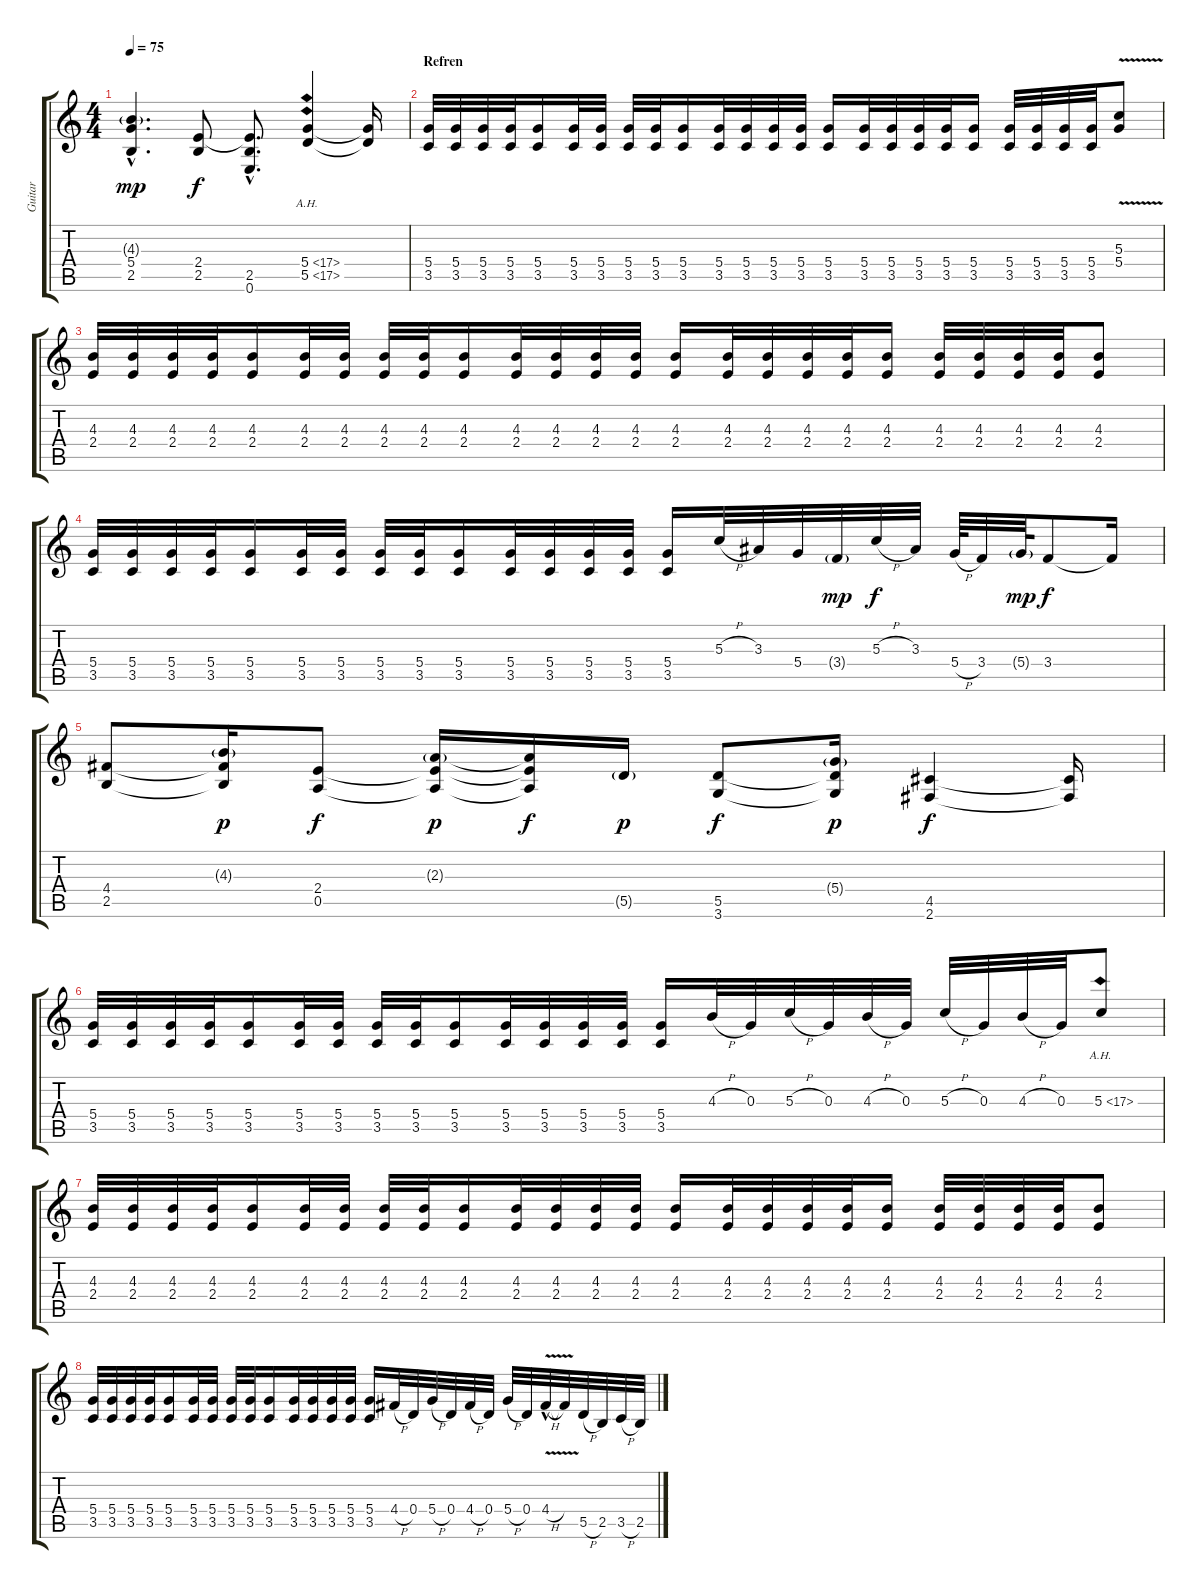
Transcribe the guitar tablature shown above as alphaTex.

\track ("Guitar" "Guitar") {instrument overdrivenguitar}
\staff {score tabs}
\tuning (E4 B3 G3 D3 A2 E2) {hide}
\ts (4 4)
\tempo 75
\clef g2
\ks c
(4.3{g hac} 5.4{hac} 2.5{hac}).4{d dy mp} (2.4 2.5).8{dy f} (2.4{hac t} 2.5{hac} 0.6{hac}).8{d} (5.4{ah 12} 5.5{ah 12}).4 (5.4{t} 5.5{t}).16 |
\section ("" "Refren")
(5.4 3.5).32 (5.4 3.5).32 (5.4 3.5).32 (5.4 3.5).32 (5.4 3.5).16 (5.4 3.5).32 (5.4 3.5).32 (5.4 3.5).32 (5.4 3.5).32 (5.4 3.5).16 (5.4 3.5).32 (5.4 3.5).32 (5.4 3.5).32 (5.4 3.5).32 (5.4 3.5).16 (5.4 3.5).32 (5.4 3.5).32 (5.4 3.5).32 (5.4 3.5).32 (5.4 3.5).16 (5.4 3.5).32 (5.4 3.5).32 (5.4 3.5).32 (5.4 3.5).32 (5.3{v} 5.4{v}).8 |
(4.3 2.4).32 (4.3 2.4).32 (4.3 2.4).32 (4.3 2.4).32 (4.3 2.4).16 (4.3 2.4).32 (4.3 2.4).32 (4.3 2.4).32 (4.3 2.4).32 (4.3 2.4).16 (4.3 2.4).32 (4.3 2.4).32 (4.3 2.4).32 (4.3 2.4).32 (4.3 2.4).16 (4.3 2.4).32 (4.3 2.4).32 (4.3 2.4).32 (4.3 2.4).32 (4.3 2.4).16 (4.3 2.4).32 (4.3 2.4).32 (4.3 2.4).32 (4.3 2.4).32 (4.3 2.4).8 |
(5.4 3.5).32 (5.4 3.5).32 (5.4 3.5).32 (5.4 3.5).32 (5.4 3.5).16 (5.4 3.5).32 (5.4 3.5).32 (5.4 3.5).32 (5.4 3.5).32 (5.4 3.5).16 (5.4 3.5).32 (5.4 3.5).32 (5.4 3.5).32 (5.4 3.5).32 (5.4 3.5).16 5.3{h}.32 3.3.32 5.4.32 3.4{g}.32{dy mp} 5.3{h}.32{dy f} 3.3.32 5.4{h}.64 3.4.32 5.4{g}.64{dy mp} 3.4.8{dy f} 3.4{t}.16 |
(4.4 2.5).8 (4.3{g} 4.4{t} 2.5{t}).16{dy p} (2.4 0.5).8{dy f} (2.3{g} 2.4{t} 0.5{t}).16{dy p} (2.3{t} 2.4{t} 0.5{t}).16{dy f} 5.5{g}.16{dy p} (5.5 3.6).8{dy f} (5.4{g} 5.5{t} 3.6{t}).16{dy p} (4.5 2.6).4{dy f} (4.5{t} 2.6{t}).16 |
(5.4 3.5).32 (5.4 3.5).32 (5.4 3.5).32 (5.4 3.5).32 (5.4 3.5).16 (5.4 3.5).32 (5.4 3.5).32 (5.4 3.5).32 (5.4 3.5).32 (5.4 3.5).16 (5.4 3.5).32 (5.4 3.5).32 (5.4 3.5).32 (5.4 3.5).32 (5.4 3.5).16 4.3{h}.32 0.3.32 5.3{h}.32 0.3.32 4.3{h}.32 0.3.32 5.3{h}.32 0.3.32 4.3{h}.32 0.3.32 5.3{ah 12}.8 |
(4.3 2.4).32 (4.3 2.4).32 (4.3 2.4).32 (4.3 2.4).32 (4.3 2.4).16 (4.3 2.4).32 (4.3 2.4).32 (4.3 2.4).32 (4.3 2.4).32 (4.3 2.4).16 (4.3 2.4).32 (4.3 2.4).32 (4.3 2.4).32 (4.3 2.4).32 (4.3 2.4).16 (4.3 2.4).32 (4.3 2.4).32 (4.3 2.4).32 (4.3 2.4).32 (4.3 2.4).16 (4.3 2.4).32 (4.3 2.4).32 (4.3 2.4).32 (4.3 2.4).32 (4.3 2.4).8 |
(5.4 3.5).32 (5.4 3.5).32 (5.4 3.5).32 (5.4 3.5).32 (5.4 3.5).16 (5.4 3.5).32 (5.4 3.5).32 (5.4 3.5).32 (5.4 3.5).32 (5.4 3.5).16 (5.4 3.5).32 (5.4 3.5).32 (5.4 3.5).32 (5.4 3.5).32 (5.4 3.5).16 4.4{h}.32 0.4.32 5.4{h}.32 0.4.32 4.4{h}.32 0.4.32 5.4{h}.32 0.4.32 4.4{v h hac}.32 4.4{t}.32 5.5{h}.32 2.5.32 3.5{h}.32 2.5.32
